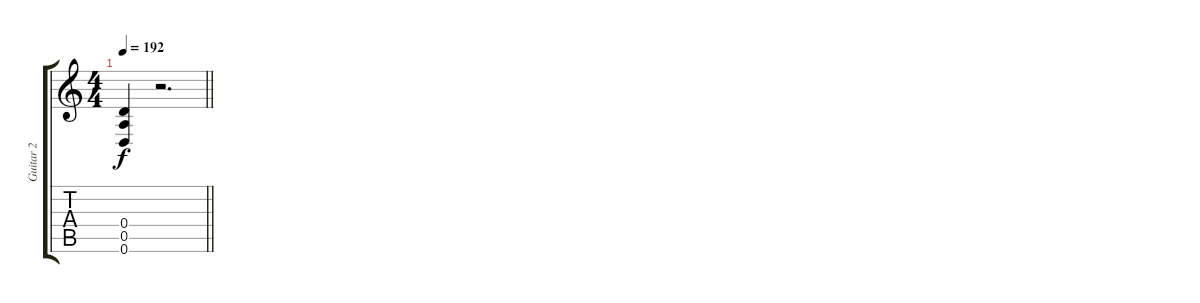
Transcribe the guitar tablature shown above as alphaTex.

\track ("Guitar 2" "Guitar 2") {instrument distortionguitar}
\staff {score tabs}
\tuning (E4 B3 G3 D3 A2 D2) {hide}
\ts (4 4)
\tempo 192
\clef g2
\barLineRight lightlight
\ks c
(0.4{t} 0.5{t} 0.6{t}).4{dy f} r.2{d}
